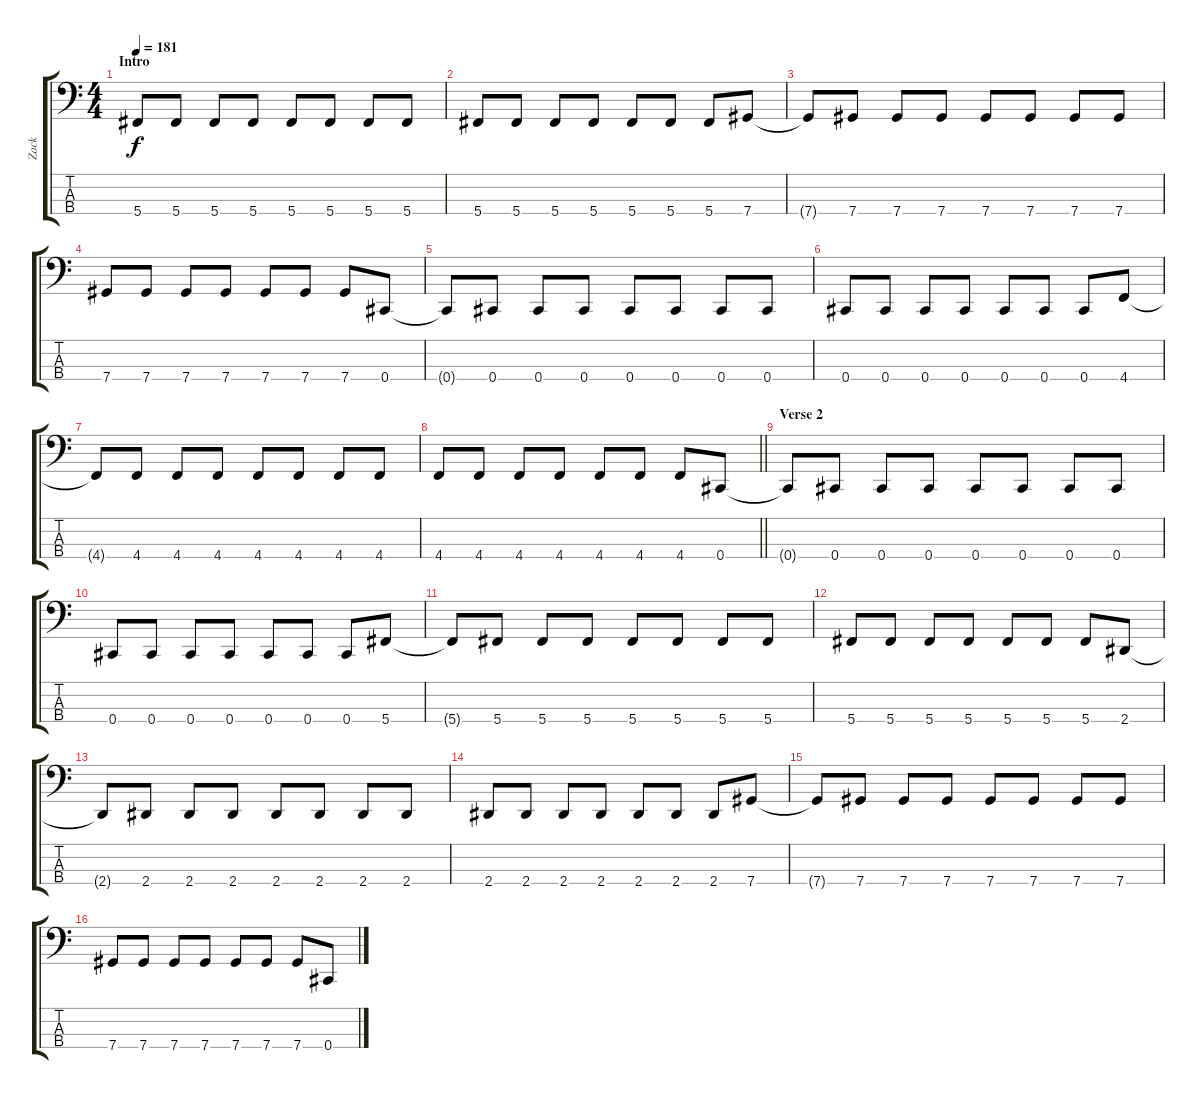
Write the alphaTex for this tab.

\track ("Zack" "Zack") {instrument electricbassfinger}
\staff {score tabs}
\tuning (Gb2 Db2 Ab1 Db1) {hide}
\ts (4 4)
\section ("" "Intro")
\tempo 181
\clef f4
\ks c
5.4{t}.8{dy f} 5.4.8 5.4.8 5.4.8 5.4.8 5.4.8 5.4.8 5.4.8 |
5.4.8 5.4.8 5.4.8 5.4.8 5.4.8 5.4.8 5.4.8 7.4.8 |
7.4{t}.8 7.4.8 7.4.8 7.4.8 7.4.8 7.4.8 7.4.8 7.4.8 |
7.4.8 7.4.8 7.4.8 7.4.8 7.4.8 7.4.8 7.4.8 0.4.8 |
0.4{t}.8 0.4.8 0.4.8 0.4.8 0.4.8 0.4.8 0.4.8 0.4.8 |
0.4.8 0.4.8 0.4.8 0.4.8 0.4.8 0.4.8 0.4.8 4.4.8 |
4.4{t}.8 4.4.8 4.4.8 4.4.8 4.4.8 4.4.8 4.4.8 4.4.8 |
\barLineRight lightlight
4.4.8 4.4.8 4.4.8 4.4.8 4.4.8 4.4.8 4.4.8 0.4.8 |
\section ("" "Verse 2")
0.4{t}.8 0.4.8 0.4.8 0.4.8 0.4.8 0.4.8 0.4.8 0.4.8 |
0.4.8 0.4.8 0.4.8 0.4.8 0.4.8 0.4.8 0.4.8 5.4.8 |
5.4{t}.8 5.4.8 5.4.8 5.4.8 5.4.8 5.4.8 5.4.8 5.4.8 |
5.4.8 5.4.8 5.4.8 5.4.8 5.4.8 5.4.8 5.4.8 2.4.8 |
2.4{t}.8 2.4.8 2.4.8 2.4.8 2.4.8 2.4.8 2.4.8 2.4.8 |
2.4.8 2.4.8 2.4.8 2.4.8 2.4.8 2.4.8 2.4.8 7.4.8 |
7.4{t}.8 7.4.8 7.4.8 7.4.8 7.4.8 7.4.8 7.4.8 7.4.8 |
7.4.8 7.4.8 7.4.8 7.4.8 7.4.8 7.4.8 7.4.8 0.4.8
